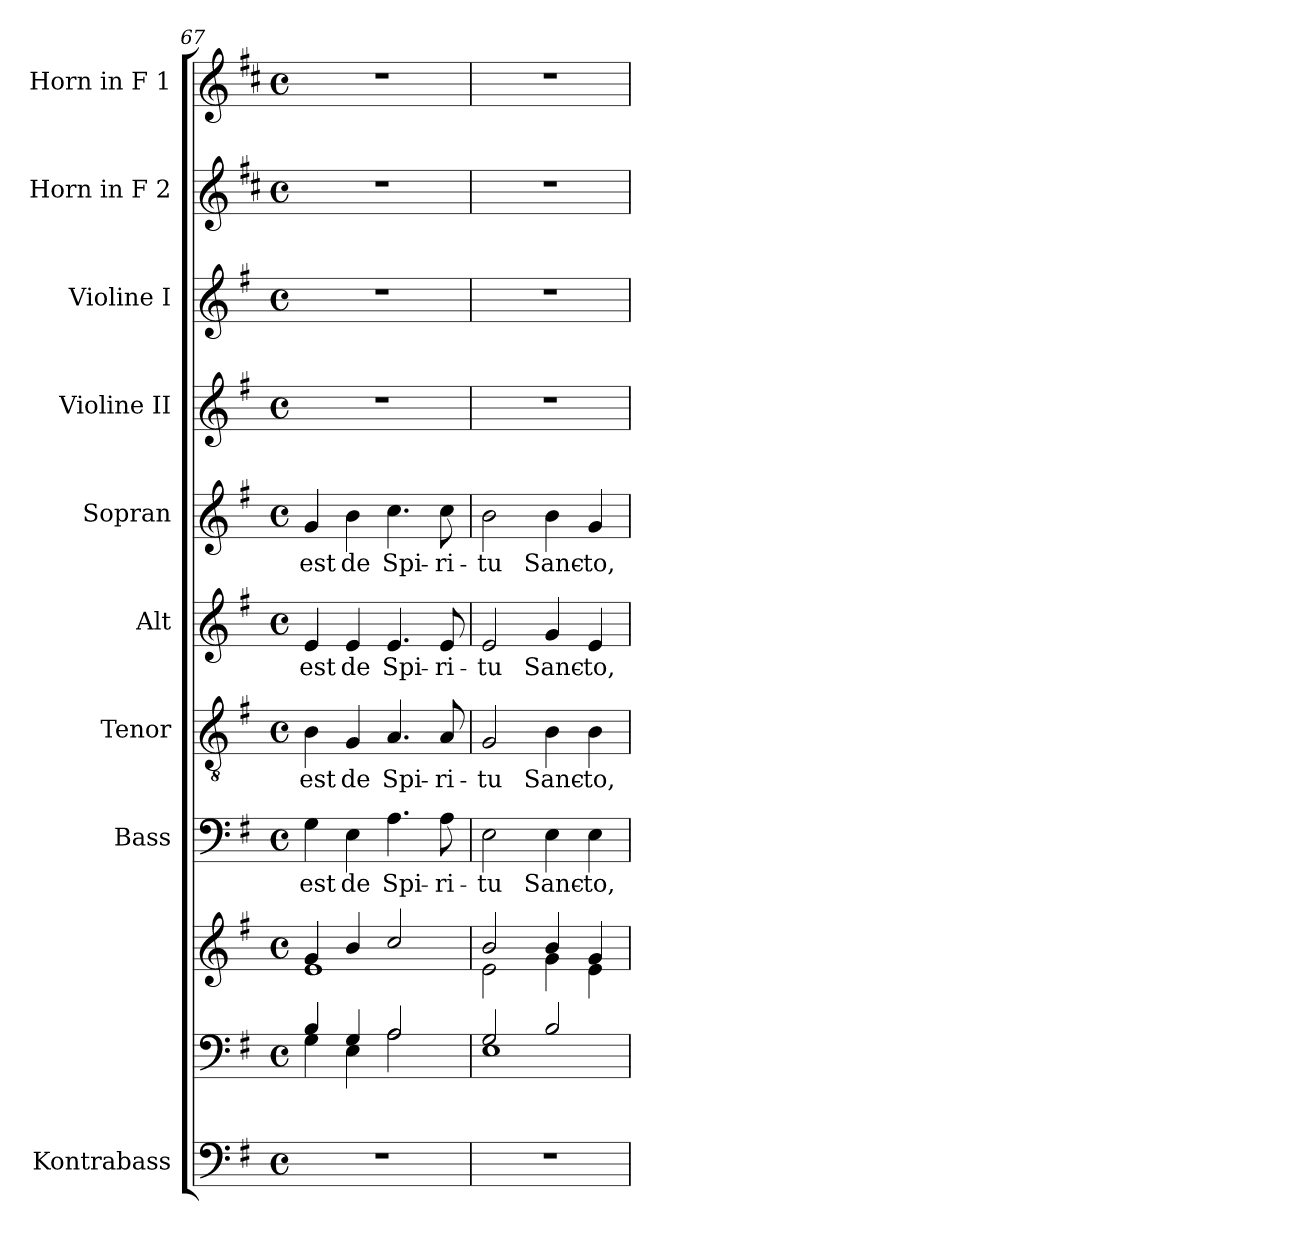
**kern	**kern	**kern	**kern	**text	**kern	**text	**kern	**text	**kern	**text	**kern	**kern	**kern	**kern
*part10	*part9	*part9	*part8	*part8	*part7	*part7	*part6	*part6	*part5	*part5	*part4	*part3	*part2	*part1
*staff11	*staff10	*staff9	*staff8	*staff8	*staff7	*staff7	*staff6	*staff6	*staff5	*staff5	*staff4	*staff3	*staff2	*staff1
*I"Kontrabass	*	*	*I"Bass	*	*I"Tenor	*	*I"Alt	*	*I"Sopran	*	*I"Violine II	*I"Violine I	*I"Horn in F 2	*I"Horn in F 1
*I'Kb.	*	*	*I'B.	*	*I'T.	*	*I'A.	*	*I'S.	*	*I'Vl. II	*I'Vl. I	*I'Hrn. 2	*I'Hrn. 1
*clefF4	*clefF4	*clefG2	*clefF4	*	*clefGv2	*	*clefG2	*	*clefG2	*	*clefG2	*clefG2	*clefG2	*clefG2
*ITrd7c12	*	*	*	*	*	*	*	*	*	*	*	*	*ITrd4c7	*ITrd4c7
*k[f#]	*k[f#]	*k[f#]	*k[f#]	*	*k[f#]	*	*k[f#]	*	*k[f#]	*	*k[f#]	*k[f#]	*k[f#]	*k[f#]
*G:	*G:	*G:	*G:	*	*G:	*	*G:	*	*G:	*	*G:	*G:	*G:	*G:
*M4/4	*M4/4	*M4/4	*M4/4	*	*M4/4	*	*M4/4	*	*M4/4	*	*M4/4	*M4/4	*M4/4	*M4/4
*met(c)	*met(c)	*met(c)	*met(c)	*	*met(c)	*	*met(c)	*	*met(c)	*	*met(c)	*met(c)	*met(c)	*met(c)
=67	=67	=67	=67	=67	=67	=67	=67	=67	=67	=67	=67	=67	=67	=67
*	*^	*^	*	*	*	*	*	*	*	*	*	*	*	*
!	!	!	!	!	!	!LO:LY:b	!	!LO:LY:b	!	!LO:LY:b	!	!LO:LY:b	!	!	!	!
1r	4B/	4G\	4g/	1e	4G\	est	4B\	est	4e/	est	4g/	est	1r	1r	1r	1r
!	!	!	!	!	!	!LO:LY:b	!	!LO:LY:b	!	!LO:LY:b	!	!LO:LY:b	!	!	!	!
.	4G/	4E\	4b/	.	4E\	de	4G/	de	4e/	de	4b\	de	.	.	.	.
!	!	!	!	!	!	!LO:LY:b	!	!LO:LY:b	!	!LO:LY:b	!	!LO:LY:b	!	!	!	!
.	2A/	2A\	2cc/	.	4.A\	Spi-	4.A/	Spi-	4.e/	Spi-	4.cc\	Spi-	.	.	.	.
!	!	!	!	!	!	!LO:LY:b	!	!LO:LY:b	!	!LO:LY:b	!	!LO:LY:b	!	!	!	!
.	.	.	.	.	8A\	-ri-	8A/	-ri-	8e/	-ri-	8cc\	-ri-	.	.	.	.
=68	=68	=68	=68	=68	=68	=68	=68	=68	=68	=68	=68	=68	=68	=68	=68	=68
!	!	!	!	!	!	!LO:LY:b	!	!LO:LY:b	!	!LO:LY:b	!	!LO:LY:b	!	!	!	!
1r	2G/	1E	2b/	2e\	2E\	-tu	2G/	-tu	2e/	-tu	2b\	-tu	1r	1r	1r	1r
!	!	!	!	!	!	!LO:LY:b	!	!LO:LY:b	!	!LO:LY:b	!	!LO:LY:b	!	!	!	!
.	2B/	.	4b/	4g\	4E\	Sanc-	4B\	Sanc-	4g/	Sanc-	4b\	Sanc-	.	.	.	.
!	!	!	!	!	!	!LO:LY:b	!	!LO:LY:b	!	!LO:LY:b	!	!LO:LY:b	!	!	!	!
.	.	.	4g/	4e\	4E\	-to,	4B\	-to,	4e/	-to,	4g/	-to,	.	.	.	.
*	*v	*v	*	*	*	*	*	*	*	*	*	*	*	*	*	*
*	*	*v	*v	*	*	*	*	*	*	*	*	*	*	*	*
=	=	=	=	=	=	=	=	=	=	=	=	=	=	=
*-	*-	*-	*-	*-	*-	*-	*-	*-	*-	*-	*-	*-	*-	*-
